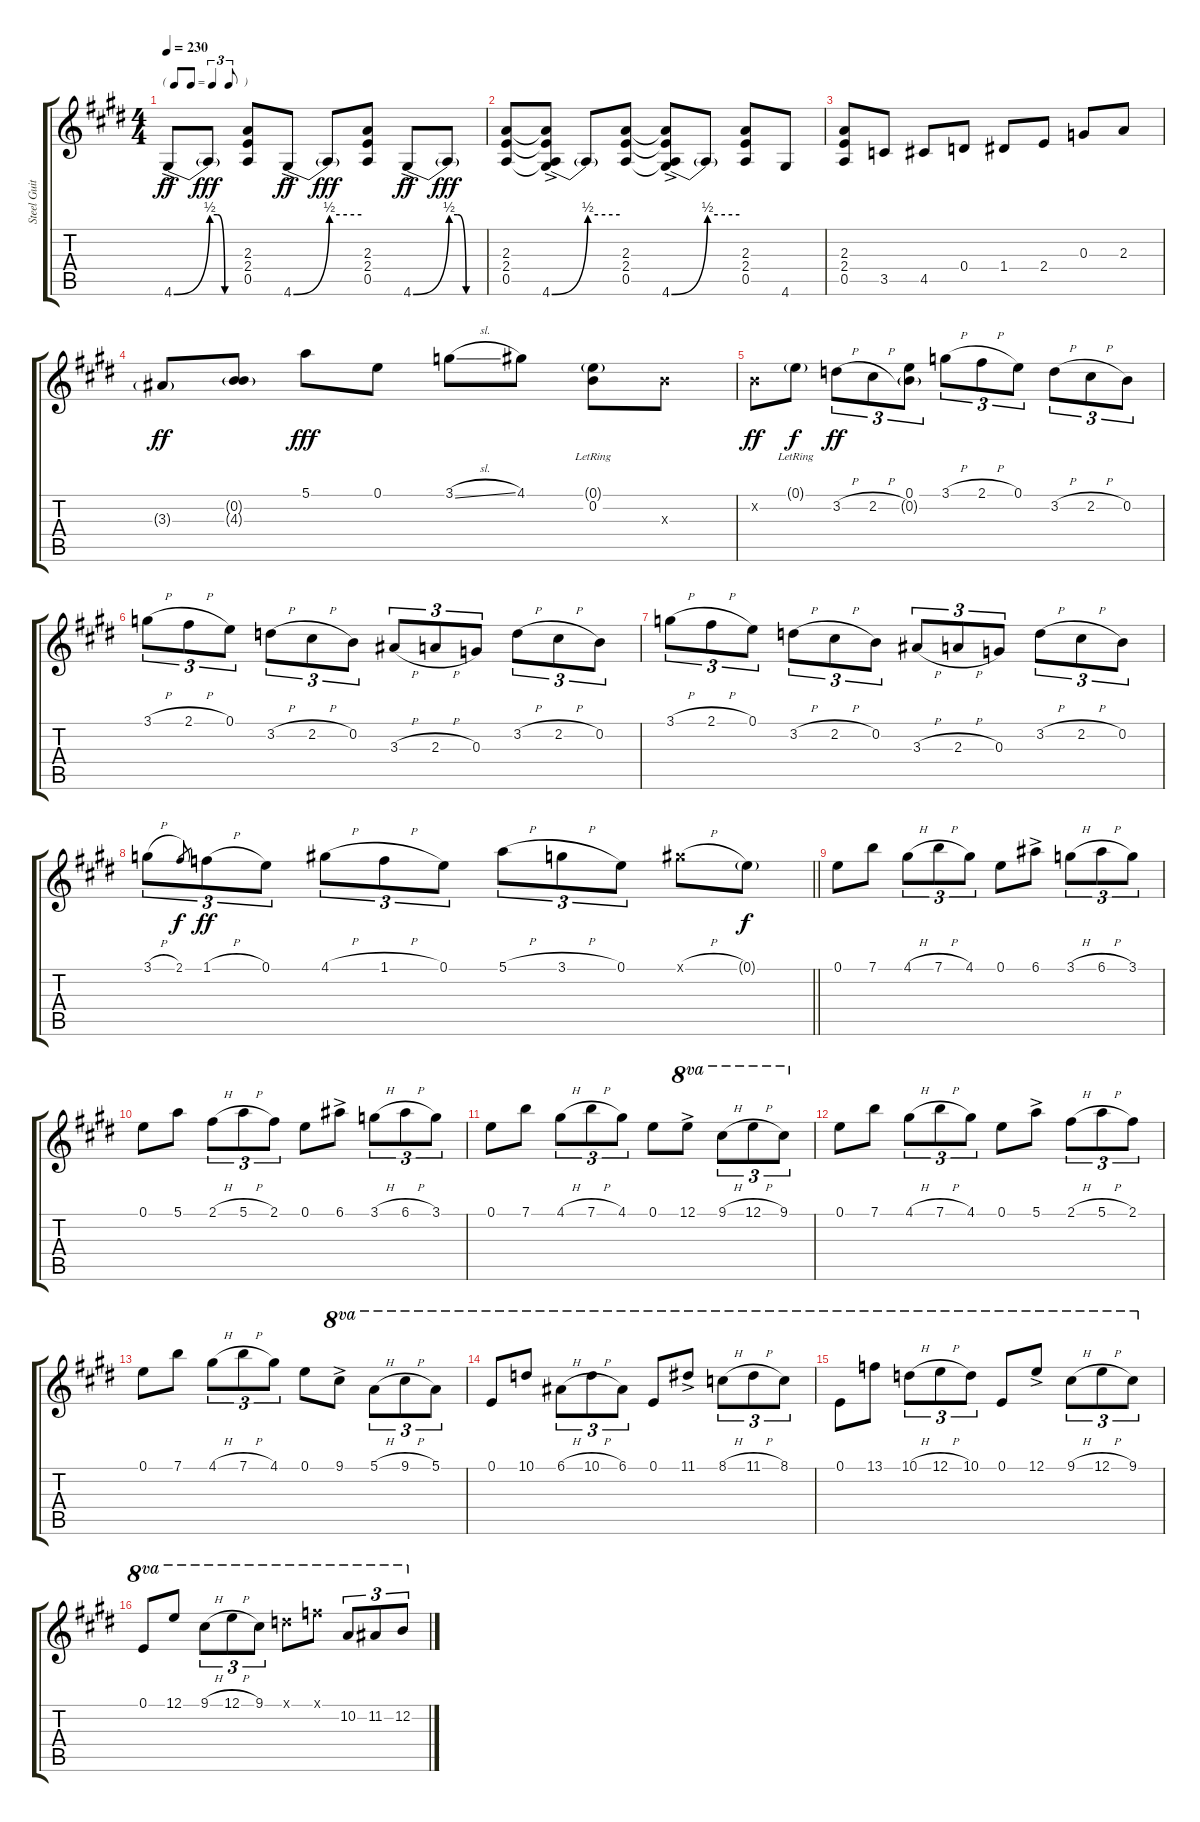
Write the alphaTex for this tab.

\track ("Steel Guitar" "Steel Guit") {instrument acousticguitarsteel}
\staff {score tabs}
\tuning (E4 B3 G3 D3 A2 E2) {hide}
\ts (4 4)
\tf triplet8th
\tempo 230
\clef g2
\ks e
4.6{be (bend 0 0 60 2) ac}.8{dy ff} 4.6{be (custom 0 2 15 2 30 0 60 0) t}.8{dy fff} (2.3 2.4 0.5).8 4.6{be (bend 0 0 60 2) ac}.8{dy ff} 4.6{be (hold 0 2 60 2) t}.8{dy fff} (2.3 2.4 0.5).8 4.6{be (bend 0 0 60 2) ac}.8{dy ff} 4.6{be (custom 0 2 15 2 30 0 60 0) t}.8{dy fff} |
(2.3 2.4 0.5).8 (2.3{t} 2.4{t} 0.5{t} 4.6{be (bend 0 0 60 2) ac}).8 4.6{be (hold 0 2 60 2) t}.8 (2.3 2.4 0.5).8 (2.3{t} 2.4{t} 0.5{t} 4.6{be (bend 0 0 60 2) ac}).8 4.6{be (hold 0 2 60 2) t}.8 (2.3 2.4 0.5).8 4.6.8 |
(2.3 2.4 0.5).8 3.5.8 4.5.8 0.4.8 1.4.8 2.4.8 0.3.8 2.3.8 |
3.3{g}.8{dy ff} (0.2{g} 4.3{g}).8 5.1.8{dy fff} 0.1.8 3.1{sl}.8 4.1.8 (0.1{g lr} 0.2{lr}).8 4.3{x}.8 |
0.2{x}.8{dy ff} 0.1{g lr}.8{dy f} 3.2{h}.8{tu (3 2) dy ff} 2.2{h}.8{tu (3 2)} (0.1 0.2{g}).8{tu (3 2)} 3.1{h}.8{tu (3 2)} 2.1{h}.8{tu (3 2)} 0.1.8{tu (3 2)} 3.2{h}.8{tu (3 2)} 2.2{h}.8{tu (3 2)} 0.2.8{tu (3 2)} |
3.1{h}.8{tu (3 2)} 2.1{h}.8{tu (3 2)} 0.1.8{tu (3 2)} 3.2{h}.8{tu (3 2)} 2.2{h}.8{tu (3 2)} 0.2.8{tu (3 2)} 3.3{h}.8{tu (3 2)} 2.3{h}.8{tu (3 2)} 0.3.8{tu (3 2)} 3.2{h}.8{tu (3 2)} 2.2{h}.8{tu (3 2)} 0.2.8{tu (3 2)} |
3.1{h}.8{tu (3 2)} 2.1{h}.8{tu (3 2)} 0.1.8{tu (3 2)} 3.2{h}.8{tu (3 2)} 2.2{h}.8{tu (3 2)} 0.2.8{tu (3 2)} 3.3{h}.8{tu (3 2)} 2.3{h}.8{tu (3 2)} 0.3.8{tu (3 2)} 3.2{h}.8{tu (3 2)} 2.2{h}.8{tu (3 2)} 0.2.8{tu (3 2)} |
\barLineRight lightlight
3.1{h}.8{tu (3 2)} 2.1.8{gr dy f} 1.1{h}.8{tu (3 2) dy ff} 0.1.8{tu (3 2)} 4.1{h}.8{tu (3 2)} 1.1{h}.8{tu (3 2)} 0.1.8{tu (3 2)} 5.1{h}.8{tu (3 2)} 3.1{h}.8{tu (3 2)} 0.1.8{tu (3 2)} 4.1{h x}.8 0.1{g}.8{dy f} |
0.1.8 7.1.8 4.1{h}.8{tu (3 2)} 7.1{h}.8{tu (3 2)} 4.1.8{tu (3 2)} 0.1.8 6.1{ac}.8 3.1{h}.8{tu (3 2)} 6.1{h}.8{tu (3 2)} 3.1.8{tu (3 2)} |
0.1.8 5.1.8 2.1{h}.8{tu (3 2)} 5.1{h}.8{tu (3 2)} 2.1.8{tu (3 2)} 0.1.8 6.1{ac}.8 3.1{h}.8{tu (3 2)} 6.1{h}.8{tu (3 2)} 3.1.8{tu (3 2)} |
0.1.8 7.1.8 4.1{h}.8{tu (3 2)} 7.1{h}.8{tu (3 2)} 4.1.8{tu (3 2)} 0.1.8 12.1{ac}.8{ot 8va} 9.1{h}.8{tu (3 2) ot 8va} 12.1{h}.8{tu (3 2) ot 8va} 9.1.8{tu (3 2) ot 8va} |
0.1.8 7.1.8 4.1{h}.8{tu (3 2)} 7.1{h}.8{tu (3 2)} 4.1.8{tu (3 2)} 0.1.8 5.1{ac}.8 2.1{h}.8{tu (3 2)} 5.1{h}.8{tu (3 2)} 2.1.8{tu (3 2)} |
0.1.8 7.1.8 4.1{h}.8{tu (3 2)} 7.1{h}.8{tu (3 2)} 4.1.8{tu (3 2)} 0.1.8 9.1{ac}.8{ot 8va} 5.1{h}.8{tu (3 2) ot 8va} 9.1{h}.8{tu (3 2) ot 8va} 5.1.8{tu (3 2) ot 8va} |
0.1.8{ot 8va} 10.1.8{ot 8va} 6.1{h}.8{tu (3 2) ot 8va} 10.1{h}.8{tu (3 2) ot 8va} 6.1.8{tu (3 2) ot 8va} 0.1.8{ot 8va} 11.1{ac}.8{ot 8va} 8.1{h}.8{tu (3 2) ot 8va} 11.1{h}.8{tu (3 2) ot 8va} 8.1.8{tu (3 2) ot 8va} |
0.1.8{ot 8va} 13.1.8{ot 8va} 10.1{h}.8{tu (3 2) ot 8va} 12.1{h}.8{tu (3 2) ot 8va} 10.1.8{tu (3 2) ot 8va} 0.1.8{ot 8va} 12.1{ac}.8{ot 8va} 9.1{h}.8{tu (3 2) ot 8va} 12.1{h}.8{tu (3 2) ot 8va} 9.1.8{tu (3 2) ot 8va} |
0.1.8{ot 8va} 12.1.8{ot 8va} 9.1{h}.8{tu (3 2) ot 8va} 12.1{h}.8{tu (3 2) ot 8va} 9.1.8{tu (3 2) ot 8va} 10.1{x}.8{ot 8va} 13.1{x}.8{ot 8va} 10.2.8{tu (3 2) ot 8va} 11.2.8{tu (3 2) ot 8va} 12.2.8{tu (3 2) ot 8va}
